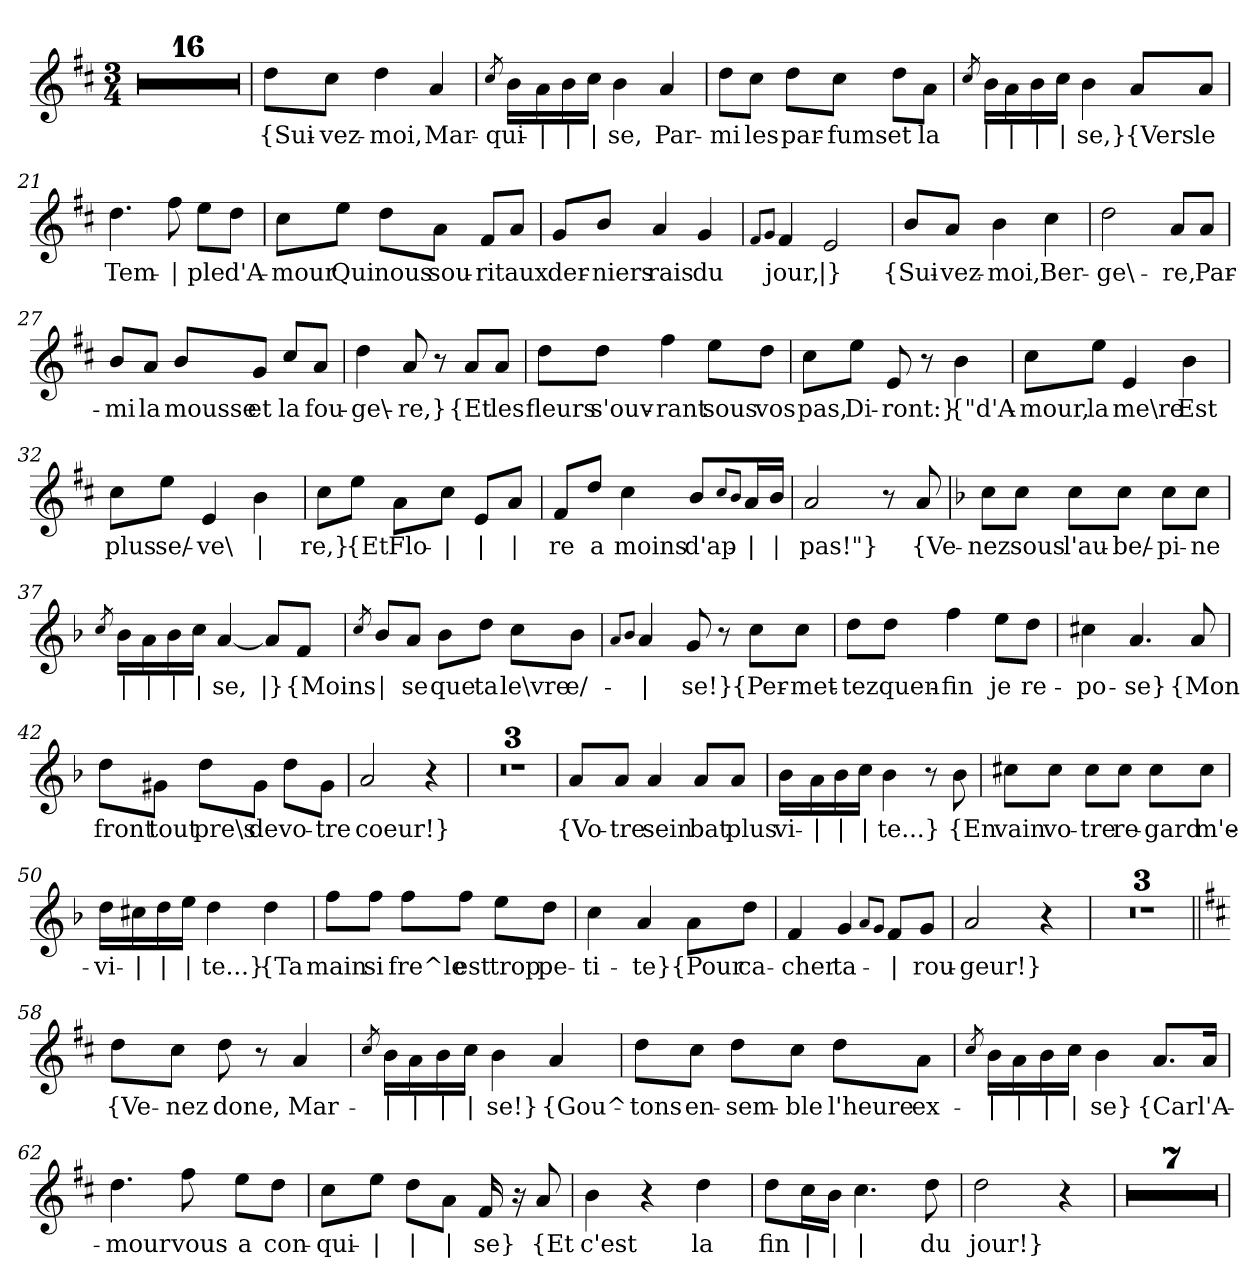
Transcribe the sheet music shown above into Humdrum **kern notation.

**kern	**text
*part1	*part1
*staff1	*staff1
*clefG2	*
*k[f#c#]	*
*M3/4	*
=1	=1
2.r	.
=2	=2
2.r	.
=3	=3
2.r	.
=4	=4
2.r	.
=5	=5
2.r	.
=6	=6
2.r	.
=7	=7
2.r	.
=8	=8
2.r	.
=9	=9
2.r	.
=10	=10
2.r	.
=11	=11
2.r	.
=12	=12
2.r	.
=13	=13
2.r	.
=14	=14
2.r	.
=15	=15
2.r	.
=16	=16
2.r	.
!!LO:LB:g=z
=17	=17
!	!LO:LY:b
8dd\L	{Sui-
!	!LO:LY:b
8cc#\J	-vez-
!	!LO:LY:b
4dd\	-moi,
!	!LO:LY:b
4a/	Mar-
=18	=18
8qcc#/	.
!	!LO:LY:b
16b\LL	-qui-
!	!LO:LY:b
16a\	|
!	!LO:LY:b
16b\	|
!	!LO:LY:b
16cc#\JJ	|
!	!LO:LY:b
4b\	-se,
!	!LO:LY:b
4a/	Par-
=19	=19
!	!LO:LY:b
8dd\L	-mi
!	!LO:LY:b
8cc#\J	les
!	!LO:LY:b
8dd\L	par-
!	!LO:LY:b
8cc#\J	-fums
!	!LO:LY:b
8dd\L	et
!	!LO:LY:b
8a\J	la
=20	=20
8qcc#/	.
!	!LO:LY:b
16b\LL	|
!	!LO:LY:b
16a\	|
!	!LO:LY:b
16b\	|
!	!LO:LY:b
16cc#\JJ	|
!	!LO:LY:b
4b\	-se,}
!	!LO:LY:b
8a/L	{Vers
!	!LO:LY:b
8a/J	le
!!LO:LB:g=z
=21	=21
!	!LO:LY:b
4.dd\	Tem-
!	!LO:LY:b
8ff#\	|
!	!LO:LY:b
8ee\L	-ple
!	!LO:LY:b
8dd\J	d'A-
=22	=22
!	!LO:LY:b
8cc#\L	-mour
!	!LO:LY:b
8ee\J	Qui
!	!LO:LY:b
8dd\L	nous
!	!LO:LY:b
8a\J	sou-
!	!LO:LY:b
8f#/L	-rit
!	!LO:LY:b
8a/J	aux
=23	=23
!	!LO:LY:b
8g/L	der-
!	!LO:LY:b
8b/J	-niers
!	!LO:LY:b
4a/	rais
!	!LO:LY:b
4g/	du
=24	=24
8qf#/L	.
8qg/J	.
!	!LO:LY:b
4f#/	jour,
!	!LO:LY:b
2e/	|}
=25	=25
!	!LO:LY:b
8b/L	{Sui-
!	!LO:LY:b
8a/J	-vez-
!	!LO:LY:b
4b\	-moi,
!	!LO:LY:b
4cc#\	Ber-
!!LO:LB:g=z
=26	=26
!	!LO:LY:b
2dd\	-ge\-
!	!LO:LY:b
8a/L	-re,
!	!LO:LY:b
8a/J	Par-
=27	=27
!	!LO:LY:b
8b/L	-mi
!	!LO:LY:b
8a/J	la
!	!LO:LY:b
8b/L	mousse
!	!LO:LY:b
8g/J	et
!	!LO:LY:b
8cc#/L	la
!	!LO:LY:b
8a/J	fou-
=28	=28
!	!LO:LY:b
4dd\	-ge\-
!	!LO:LY:b
8a/	-re,}
8r	.
!	!LO:LY:b
8a/L	{Et
!	!LO:LY:b
8a/J	les
=29	=29
!	!LO:LY:b
8dd\L	fleurs
!	!LO:LY:b
8dd\J	s'ouv-
!	!LO:LY:b
4ff#\	-rant
!	!LO:LY:b
8ee\L	sous
!	!LO:LY:b
8dd\J	vos
!!LO:LB:g=z
=30	=30
!	!LO:LY:b
8cc#\L	pas,
!	!LO:LY:b
8ee\J	Di-
!	!LO:LY:b
8e/	-ront:}
8r	.
!	!LO:LY:b
4b\	{"d'A-
=31	=31
!	!LO:LY:b
8cc#\L	-mour,
!	!LO:LY:b
8ee\J	la
!	!LO:LY:b
4e/	me\re
!	!LO:LY:b
4b\	Est
=32	=32
!	!LO:LY:b
8cc#\L	plus
!	!LO:LY:b
8ee\J	se/-
!	!LO:LY:b
4e/	-ve\
!	!LO:LY:b
4b\	|
=33	=33
!	!LO:LY:b
8cc#\L	-re,}
!	!LO:LY:b
8ee\J	{Et
!	!LO:LY:b
8a\L	Flo-
!	!LO:LY:b
8cc#\J	|
!	!LO:LY:b
8e/L	|
!	!LO:LY:b
8a/J	|
=34	=34
!	!LO:LY:b
8f#/L	-re
!	!LO:LY:b
8dd/J	a
!	!LO:LY:b
4cc#\	moins
!	!LO:LY:b
8b/L	d'ap-
8qcc#/L	.
8qb/J	.
!	!LO:LY:b
16a/L	|
!	!LO:LY:b
16b/JJ	|
!!LO:LB:g=z
=35	=35
!	!LO:LY:b
2a/	-pas!"}
8r	.
!	!LO:LY:b
8a/	{Ve-
=36	=36
*k[b-]	*
!	!LO:LY:b
8cc\L	-nez
!	!LO:LY:b
8cc\J	sous
!	!LO:LY:b
8cc\L	l'au-
!	!LO:LY:b
8cc\J	-be/-
!	!LO:LY:b
8cc\L	-pi-
!	!LO:LY:b
8cc\J	-ne
=37	=37
8qcc/	.
!	!LO:LY:b
16b-\LL	|
!	!LO:LY:b
16a\	|
!	!LO:LY:b
16b-\	|
!	!LO:LY:b
16cc\JJ	|
!	!LO:LY:b
[4a/	-se,
!	!LO:LY:b
8a/L]	|}
!	!LO:LY:b
8f/J	{Moins
=38	=38
8qcc/	.
!	!LO:LY:b
8b-/L	|
!	!LO:LY:b
8a/J	-se
!	!LO:LY:b
8b-\L	que
!	!LO:LY:b
8dd\J	ta
!	!LO:LY:b
8cc\L	le\vre
!	!LO:LY:b
8b-\J	e/-
!!LO:LB:g=z
=39	=39
8qa/L	.
8qb-/J	.
!	!LO:LY:b
4a/	|
!	!LO:LY:b
8g/	-se!}
8r	.
!	!LO:LY:b
8cc\L	{Per-
!	!LO:LY:b
8cc\J	-met-
=40	=40
!	!LO:LY:b
8dd\L	-tez
!	!LO:LY:b
8dd\J	quen-
!	!LO:LY:b
4ff\	-fin
!	!LO:LY:b
8ee\L	je
!	!LO:LY:b
8dd\J	re-
=41	=41
!	!LO:LY:b
4cc#X\	-po-
!	!LO:LY:b
4.a/	-se}
!	!LO:LY:b
8a/	{Mon
=42	=42
!	!LO:LY:b
8dd\L	front
!	!LO:LY:b
8g#X\J	tout
!	!LO:LY:b
8dd\L	pre\s
!	!LO:LY:b
8g#\J	de
!	!LO:LY:b
8dd\L	vo-
!	!LO:LY:b
8g#\J	-tre
=43	=43
!	!LO:LY:b
2a/	coeur!}
4r	.
=44	=44
2.r	.
!!LO:LB:g=z
=45	=45
2.r	.
=46	=46
2.r	.
=47	=47
!	!LO:LY:b
8a/L	{Vo-
!	!LO:LY:b
8a/J	-tre
!	!LO:LY:b
4a/	sein
!	!LO:LY:b
8a/L	bat
!	!LO:LY:b
8a/J	plus
=48	=48
!	!LO:LY:b
16b-\LL	vi-
!	!LO:LY:b
16a\	|
!	!LO:LY:b
16b-\	|
!	!LO:LY:b
16cc\JJ	|
!	!LO:LY:b
4b-\	-te...}
8r	.
!	!LO:LY:b
8b-\	{En
=49	=49
!	!LO:LY:b
8cc#X\L	vain
!	!LO:LY:b
8cc#\J	vo-
!	!LO:LY:b
8cc#\L	-tre
!	!LO:LY:b
8cc#\J	re-
!	!LO:LY:b
8cc#\L	-gard
!	!LO:LY:b
8cc#\J	m'e-
=50	=50
!	!LO:LY:b
16dd\LL	-vi-
!	!LO:LY:b
16cc#X\	|
!	!LO:LY:b
16dd\	|
!	!LO:LY:b
16ee\JJ	|
!	!LO:LY:b
4dd\	-te...}
!	!LO:LY:b
4dd\	{Ta
!!LO:LB:g=z
=51	=51
!	!LO:LY:b
8ff\L	main
!	!LO:LY:b
8ff\J	si
!	!LO:LY:b
8ff\L	fre^le
!	!LO:LY:b
8ff\J	est
!	!LO:LY:b
8ee\L	trop
!	!LO:LY:b
8dd\J	pe-
=52	=52
!	!LO:LY:b
4cc\	-ti-
!	!LO:LY:b
4a/	-te}
!	!LO:LY:b
8a\L	{Pour
!	!LO:LY:b
8dd\J	ca-
=53	=53
!	!LO:LY:b
4f/	-cher
!	!LO:LY:b
4g/	ta-
8qa/L	.
8qg/J	.
!	!LO:LY:b
8f/L	|
!	!LO:LY:b
8g/J	rou-
=54	=54
!	!LO:LY:b
2a/	-geur!}
4r	.
=55	=55
2.r	.
=56	=56
2.r	.
=57	=57
2.r	.
!!LO:LB:g=z
=58||	=58||
*k[f#c#]	*
!	!LO:LY:b
8dd\L	{Ve-
!	!LO:LY:b
8cc#\J	-nez
!	!LO:LY:b
8dd\	done,
8r	.
!	!LO:LY:b
4a/	Mar-
=59	=59
8qcc#/	.
!	!LO:LY:b
16b\LL	|
!	!LO:LY:b
16a\	|
!	!LO:LY:b
16b\	|
!	!LO:LY:b
16cc#\JJ	|
!	!LO:LY:b
4b\	-se!}
!	!LO:LY:b
4a/	{Gou^-
=60	=60
!	!LO:LY:b
8dd\L	-tons
!	!LO:LY:b
8cc#\J	en-
!	!LO:LY:b
8dd\L	-sem-
!	!LO:LY:b
8cc#\J	-ble
!	!LO:LY:b
8dd\L	l'heure
!	!LO:LY:b
8a\J	ex-
=61	=61
8qcc#/	.
!	!LO:LY:b
16b\LL	|
!	!LO:LY:b
16a\	|
!	!LO:LY:b
16b\	|
!	!LO:LY:b
16cc#\JJ	|
!	!LO:LY:b
4b\	-se}
!	!LO:LY:b
8.a/L	{Car
!	!LO:LY:b
16a/Jk	l'A-
!!LO:PB:g=z
=62	=62
!	!LO:LY:b
4.dd\	-mour
!	!LO:LY:b
8ff#\	vous
!	!LO:LY:b
8ee\L	a
!	!LO:LY:b
8dd\J	con-
=63	=63
!	!LO:LY:b
8cc#\L	-qui-
!	!LO:LY:b
8ee\J	|
!	!LO:LY:b
8dd\L	|
!	!LO:LY:b
8a\J	|
!	!LO:LY:b
16f#/	-se}
16r	.
!	!LO:LY:b
8a/	{Et
=64	=64
!	!LO:LY:b
4b\	c'est
4r	.
!	!LO:LY:b
4dd\	la
=65	=65
!	!LO:LY:b
8dd\L	fin
!	!LO:LY:b
16cc#\L	|
!	!LO:LY:b
16b\JJ	|
!	!LO:LY:b
4.cc#\	|
!	!LO:LY:b
8dd\	du
=66	=66
!	!LO:LY:b
2dd\	jour!}
4r	.
=67	=67
2.r	.
=68	=68
2.r	.
=69	=69
2.r	.
=70	=70
2.r	.
=71	=71
2.r	.
=72	=72
2.r	.
!!LO:LB:g=z
=73	=73
2.r	.
=	=
*-	*-
